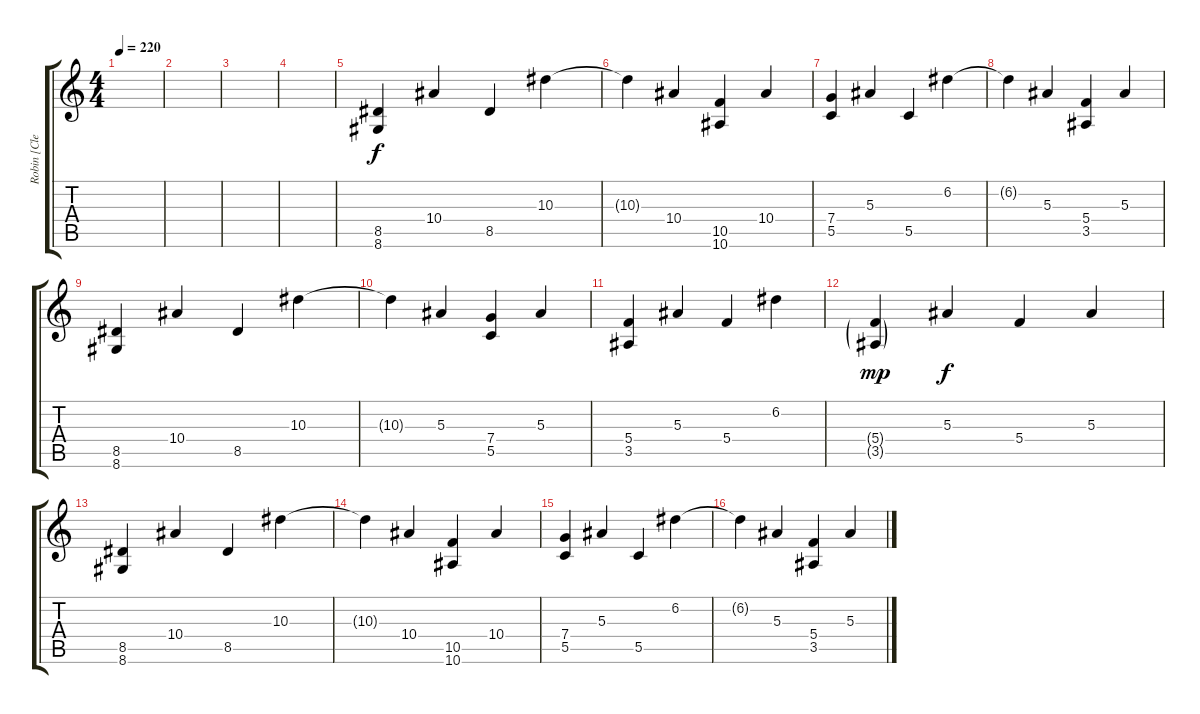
\track ("Robin [Clean]" "Robin [Cle") {instrument acousticguitarsteel}
\staff {score tabs}
\tuning (D4 A3 F3 C3 G2 C2) {hide}
\ts (4 4)
\tempo 220
\clef g2
\ks c
|
|
|
|
(8.5 8.6).4 10.4.4 8.5.4 10.3.4 |
10.3{t}.4 10.4.4 (10.5 10.6).4 10.4.4 |
(7.4 5.5).4 5.3.4 5.5.4 6.2.4 |
6.2{t}.4 5.3.4 (5.4 3.5).4 5.3.4 |
(8.5 8.6).4 10.4.4 8.5.4 10.3.4 |
10.3{t}.4 5.3.4 (7.4 5.5).4 5.3.4 |
(5.4 3.5).4 5.3.4 5.4.4 6.2.4 |
(5.4{g} 3.5{g}).4{dy mp} 5.3.4{dy f} 5.4.4 5.3.4 |
(8.5 8.6).4 10.4.4 8.5.4 10.3.4 |
10.3{t}.4 10.4.4 (10.5 10.6).4 10.4.4 |
(7.4 5.5).4 5.3.4 5.5.4 6.2.4 |
6.2{t}.4 5.3.4 (5.4 3.5).4 5.3.4
